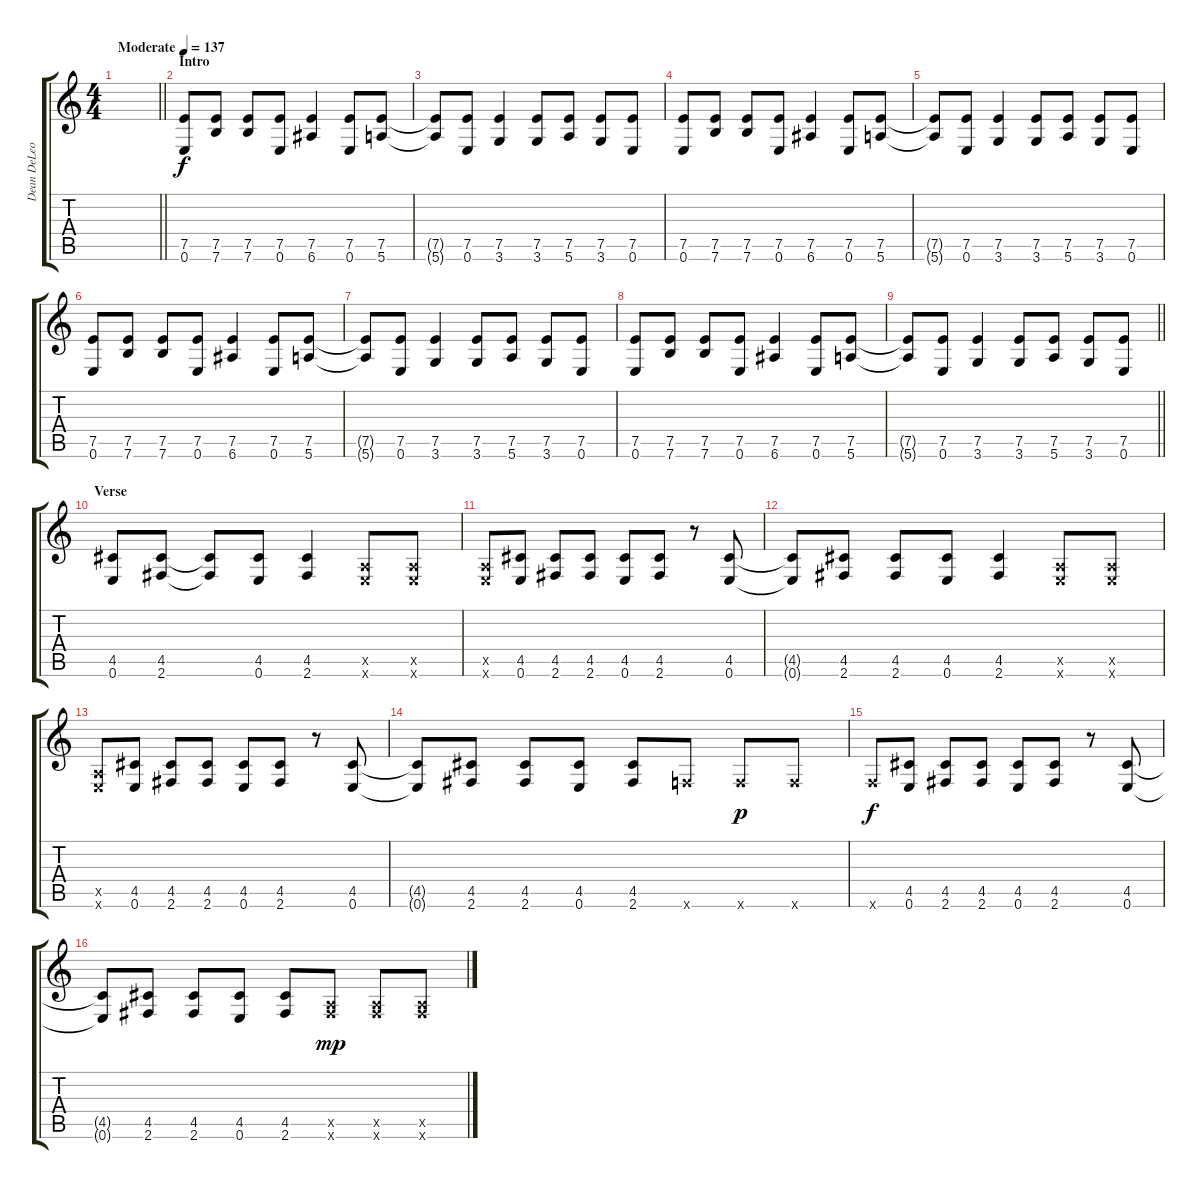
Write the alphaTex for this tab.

\track ("Dean DeLeo 2nd Guitar" "Dean DeLeo") {instrument overdrivenguitar}
\staff {score tabs}
\tuning (E4 B3 G3 D3 A2 E2) {hide}
\ts (4 4)
\tempo (137 "Moderate")
\clef g2
\barLineRight lightlight
\ks c
|
\section ("" "Intro")
(7.5 0.6).8 (7.5 7.6).8 (7.5 7.6).8 (7.5 0.6).8 (7.5 6.6).4 (7.5 0.6).8 (7.5 5.6).8 |
(7.5{t} 5.6{t}).8 (7.5 0.6).8 (7.5 3.6).4 (7.5 3.6).8 (7.5 5.6).8 (7.5 3.6).8 (7.5 0.6).8 |
(7.5 0.6).8 (7.5 7.6).8 (7.5 7.6).8 (7.5 0.6).8 (7.5 6.6).4 (7.5 0.6).8 (7.5 5.6).8 |
(7.5{t} 5.6{t}).8 (7.5 0.6).8 (7.5 3.6).4 (7.5 3.6).8 (7.5 5.6).8 (7.5 3.6).8 (7.5 0.6).8 |
(7.5 0.6).8 (7.5 7.6).8 (7.5 7.6).8 (7.5 0.6).8 (7.5 6.6).4 (7.5 0.6).8 (7.5 5.6).8 |
(7.5{t} 5.6{t}).8 (7.5 0.6).8 (7.5 3.6).4 (7.5 3.6).8 (7.5 5.6).8 (7.5 3.6).8 (7.5 0.6).8 |
(7.5 0.6).8 (7.5 7.6).8 (7.5 7.6).8 (7.5 0.6).8 (7.5 6.6).4 (7.5 0.6).8 (7.5 5.6).8 |
\barLineRight lightlight
(7.5{t} 5.6{t}).8 (7.5 0.6).8 (7.5 3.6).4 (7.5 3.6).8 (7.5 5.6).8 (7.5 3.6).8 (7.5 0.6).8 |
\section ("" "Verse")
(4.5 0.6).8 (4.5 2.6).8 (4.5{t} 2.6{t}).8 (4.5 0.6).8 (4.5 2.6).4 (0.5{x} 0.6{x}).8 (0.5{x} 0.6{x}).8 |
(0.5{x} 0.6{x}).8 (4.5 0.6).8 (4.5 2.6).8 (4.5 2.6).8 (4.5 0.6).8 (4.5 2.6).8 r.8 (4.5 0.6).8 |
(4.5{t} 0.6{t}).8 (4.5 2.6).8 (4.5 2.6).8 (4.5 0.6).8 (4.5 2.6).4 (0.5{x} 0.6{x}).8 (0.5{x} 0.6{x}).8 |
(0.5{x} 0.6{x}).8 (4.5 0.6).8 (4.5 2.6).8 (4.5 2.6).8 (4.5 0.6).8 (4.5 2.6).8 r.8 (4.5 0.6).8 |
(4.5{t} 0.6{t}).8 (4.5 2.6).8 (4.5 2.6).8 (4.5 0.6).8 (4.5 2.6).8 1.6{x}.8 1.6{x}.8{dy p} 1.6{x}.8 |
1.6{x}.8{dy f} (4.5 0.6).8 (4.5 2.6).8 (4.5 2.6).8 (4.5 0.6).8 (4.5 2.6).8 r.8 (4.5 0.6).8 |
(4.5{t} 0.6{t}).8 (4.5 2.6).8 (4.5 2.6).8 (4.5 0.6).8 (4.5 2.6).8 (0.5{x} 2.6{x}).8{dy mp} (0.5{x} 2.6{x}).8 (0.5{x} 2.6{x}).8
